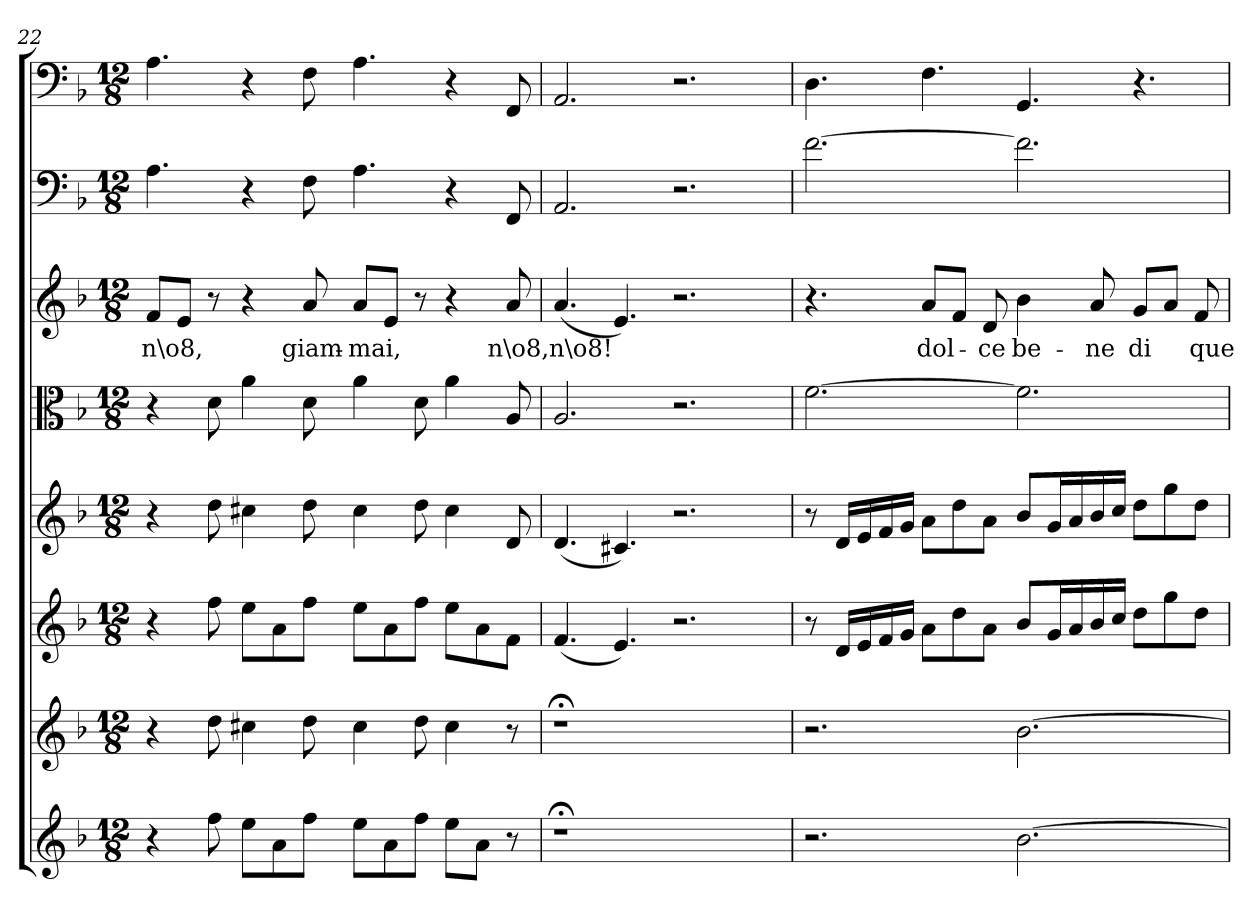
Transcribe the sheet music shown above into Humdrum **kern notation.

**kern	**kern	**kern	**kern	**kern	**kern	**text	**kern	**kern
*part8	*part7	*part6	*part5	*part4	*part3	*part3	*part2	*part1
*staff8	*staff7	*staff6	*staff5	*staff4	*staff3	*staff3	*staff2	*staff1
*clefG2	*clefG2	*clefG2	*clefG2	*clefC3	*clefG2	*	*clefF4	*clefF4
*k[b-]	*k[b-]	*k[b-]	*k[b-]	*k[b-]	*k[b-]	*	*k[b-]	*k[b-]
*d:	*d:	*d:	*d:	*d:	*d:	*	*d:	*d:
*M12/8	*M12/8	*M12/8	*M12/8	*M12/8	*M12/8	*	*M12/8	*M12/8
=22	=22	=22	=22	=22	=22	=22	=22	=22
4r	4r	4r	4r	4r	8f/L	n\o8,	4.A\	4.A\
.	.	.	.	.	8e/J	.	.	.
8ff\	8dd\	8ff\	8dd\	8d\	8r	.	.	.
8ee\L	4cc#X\	8ee\L	4cc#X\	4a\	4r	.	4r	4r
8a\	.	8a\	.	.	.	.	.	.
8ff\J	8dd\	8ff\J	8dd\	8d\	8a/	giam-	8F\	8F\
8ee\L	4cc#\	8ee\L	4cc#\	4a\	8a/L	-mai,	4.A\	4.A\
8a\	.	8a\	.	.	8e/J	.	.	.
8ff\J	8dd\	8ff\J	8dd\	8d\	8r	.	.	.
8ee\L	4cc#\	8ee\L	4cc#\	4a\	4r	.	4r	4r
8a\J	.	8a\	.	.	.	.	.	.
8r	8r	8f\J	8d/	8A/	8a/	n\o8,	8FF/	8FF/
=23	=23	=23	=23	=23	=23	=23	=23	=23
1r;<	1r;<	(4.f/	(4.d/	2.A/	(4.a/	n\o8!	2.AA/	2.AA/
.	.	4.e/)	4.c#X/)	.	4.e/)	.	.	.
.	.	2.r	2.r	2.r	2.r	.	2.r	2.r
2ryy	2ryy	.	.	.	.	.	.	.
=24	=24	=24	=24	=24	=24	=24	=24	=24
2.r	2.r	8r	8r	[2.f\	4.r	.	[2.f\	4.D\
.	.	16d/LL	16d/LL	.	.	.	.	.
.	.	16e/	16e/	.	.	.	.	.
.	.	16f/	16f/	.	.	.	.	.
.	.	16g/JJ	16g/JJ	.	.	.	.	.
.	.	8a\L	8a\L	.	8a/L	dol-	.	4.F\
.	.	8dd\	8dd\	.	8f/J	.	.	.
.	.	8a\J	8a\J	.	8d/	-ce	.	.
[2.b-\	[2.b-\	8b-/L	8b-/L	2.f\]	4b-\	be-	2.f\]	4.GG/
.	.	16g/L	16g/L	.	.	.	.	.
.	.	16a/	16a/	.	.	.	.	.
.	.	16b-/	16b-/	.	8a/	-ne	.	.
.	.	16cc/JJ	16cc/JJ	.	.	.	.	.
.	.	8dd\L	8dd\L	.	8g/L	di	.	4.r
.	.	8gg\	8gg\	.	8a/J	.	.	.
.	.	8dd\J	8dd\J	.	8f/	que-	.	.
=	=	=	=	=	=	=	=	=
*-	*-	*-	*-	*-	*-	*-	*-	*-
